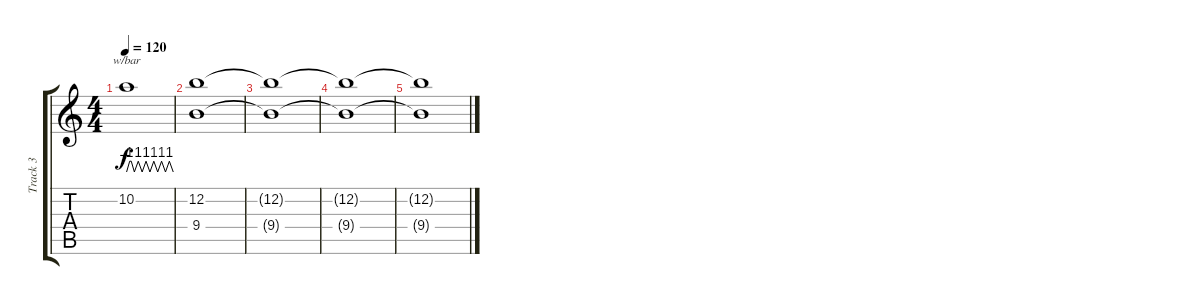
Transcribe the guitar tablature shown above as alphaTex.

\track ("Track 3" "Track 3") {instrument distortionguitar}
\staff {score tabs}
\tuning (E4 B3 G3 D3 A2 E2) {hide}
\ts (4 4)
\tempo 120
\clef g2
\ks c
10.2.1{tbe (custom default 0 0 4 4 6 4 10 0 15 4 20 0 25 4 30 0 35 4 40 0 45 4 50 0 55 4 60 0) dy f} |
(12.2 9.4).1 |
(12.2{t} 9.4{t}).1 |
(12.2{t} 9.4{t}).1 |
(12.2{t} 9.4{t}).1
